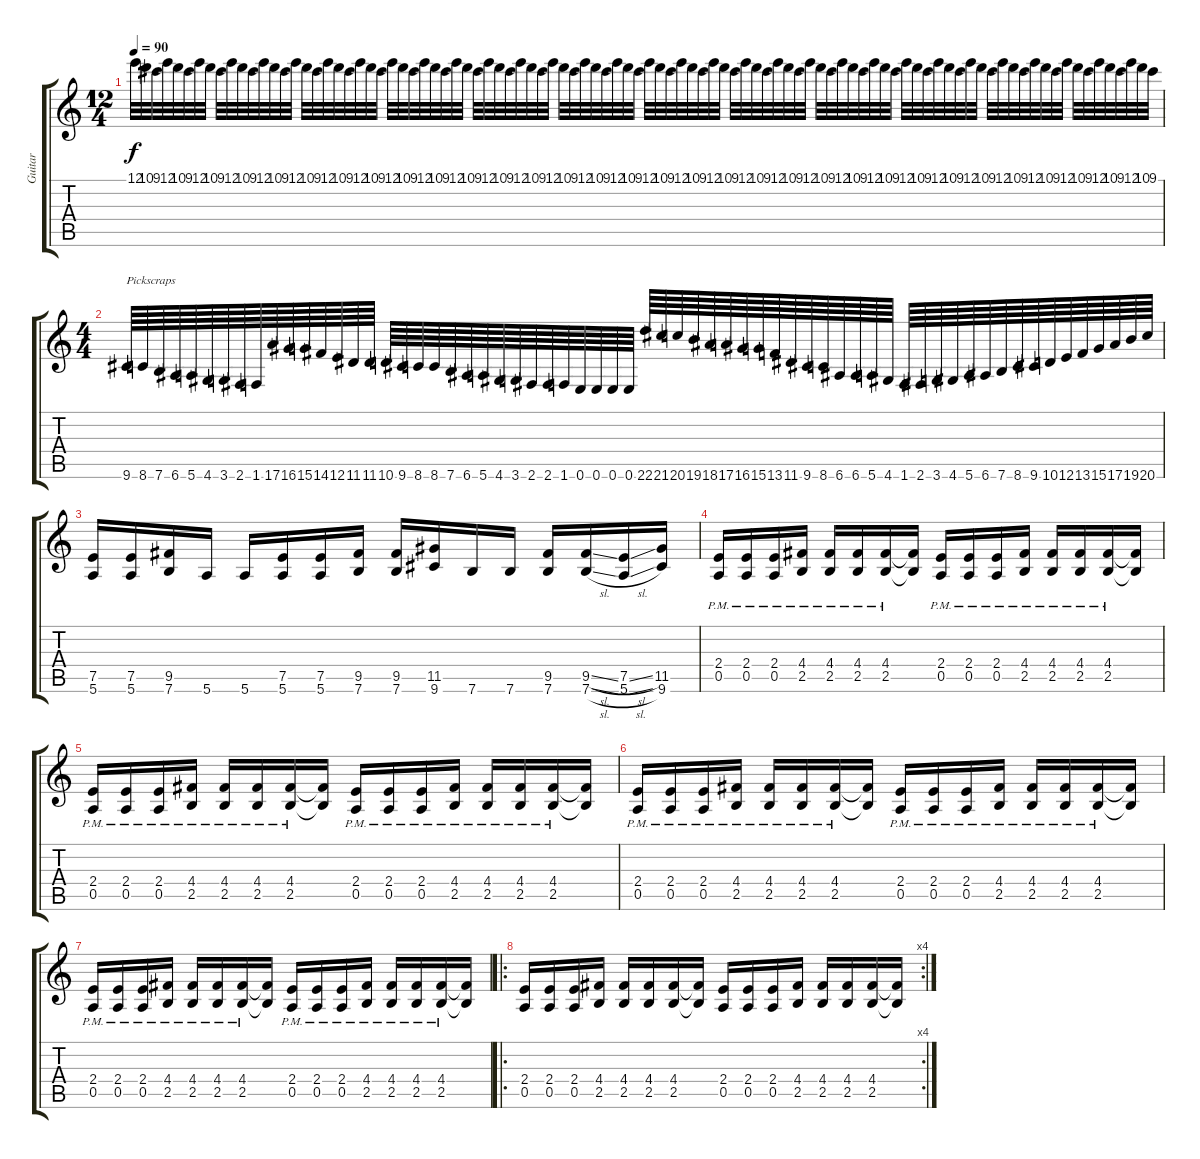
\track ("Guitar" "Guitar") {instrument distortionguitar}
\staff {score tabs}
\tuning (E4 B3 G3 D3 A2 E2) {hide}
\ts (12 4)
\tempo 90
\clef g2
\ks c
12.1.32{dy f} 10.1.32 9.1.32 12.1.32 10.1.32 9.1.32 12.1.32 10.1.32 9.1.32 12.1.32 10.1.32 9.1.32 12.1.32 10.1.32 9.1.32 12.1.32 10.1.32 9.1.32 12.1.32 10.1.32 9.1.32 12.1.32 10.1.32 9.1.32 12.1.32 10.1.32 9.1.32 12.1.32 10.1.32 9.1.32 12.1.32 10.1.32 9.1.32 12.1.32 10.1.32 9.1.32 12.1.32 10.1.32 9.1.32 12.1.32 10.1.32 9.1.32 12.1.32 10.1.32 9.1.32 12.1.32 10.1.32 9.1.32 12.1.32 10.1.32 9.1.32 12.1.32 10.1.32 9.1.32 12.1.32 10.1.32 9.1.32 12.1.32 10.1.32 9.1.32 12.1.32 10.1.32 9.1.32 12.1.32 10.1.32 9.1.32 12.1.32 10.1.32 9.1.32 12.1.32 10.1.32 9.1.32 12.1.32 10.1.32 9.1.32 12.1.32 10.1.32 9.1.32 12.1.32 10.1.32 9.1.32 12.1.32 10.1.32 9.1.32 12.1.32 10.1.32 9.1.32 12.1.32 10.1.32 9.1.32 12.1.32 10.1.32 9.1.32 12.1.32 10.1.32 9.1.32 |
\ts (4 4)
9.6.64{txt "Pickscraps"} 8.6.64 7.6.64 6.6.64 5.6.64 4.6.64 3.6.64 2.6.64 1.6.64 17.6.64 16.6.64 15.6.64 14.6.64 12.6.64 11.6.64 11.6.64 10.6.64 9.6.64 8.6.64 8.6.64 7.6.64 6.6.64 5.6.64 4.6.64 3.6.64 2.6.64 2.6.64 1.6.64 0.6.64 0.6.64 0.6.64 0.6.64 22.6.64 21.6.64 20.6.64 19.6.64 18.6.64 17.6.64 16.6.64 15.6.64 13.6.64 11.6.64 9.6.64 8.6.64 6.6.64 6.6.64 5.6.64 4.6.64 1.6.64 2.6.64 3.6.64 4.6.64 5.6.64 6.6.64 7.6.64 8.6.64 9.6.64 10.6.64 12.6.64 13.6.64 15.6.64 17.6.64 19.6.64 20.6.64 |
(7.5 5.6).16 (7.5 5.6).16 (9.5 7.6).16 5.6.16 5.6.16 (7.5 5.6).16 (7.5 5.6).16 (9.5 7.6).16 (9.5 7.6).16 (11.5 9.6).16 7.6.16 7.6.16 (9.5 7.6).16 (9.5{sl} 7.6{sl}).16 (7.5{sl} 5.6{sl}).16 (11.5 9.6).16 |
(2.4{pm} 0.5{pm}).16 (2.4{pm} 0.5{pm}).16 (2.4{pm} 0.5{pm}).16 (4.4{pm} 2.5{pm}).16 (4.4{pm} 2.5{pm}).16 (4.4{pm} 2.5{pm}).16 (4.4{pm} 2.5{pm}).16 (4.4{t} 2.5{t}).16 (2.4{pm} 0.5{pm}).16 (2.4{pm} 0.5{pm}).16 (2.4{pm} 0.5{pm}).16 (4.4{pm} 2.5{pm}).16 (4.4{pm} 2.5{pm}).16 (4.4{pm} 2.5{pm}).16 (4.4{pm} 2.5{pm}).16 (4.4{t} 2.5{t}).16 |
(2.4{pm} 0.5{pm}).16 (2.4{pm} 0.5{pm}).16 (2.4{pm} 0.5{pm}).16 (4.4{pm} 2.5{pm}).16 (4.4{pm} 2.5{pm}).16 (4.4{pm} 2.5{pm}).16 (4.4{pm} 2.5{pm}).16 (4.4{t} 2.5{t}).16 (2.4{pm} 0.5{pm}).16 (2.4{pm} 0.5{pm}).16 (2.4{pm} 0.5{pm}).16 (4.4{pm} 2.5{pm}).16 (4.4{pm} 2.5{pm}).16 (4.4{pm} 2.5{pm}).16 (4.4{pm} 2.5{pm}).16 (4.4{t} 2.5{t}).16 |
(2.4{pm} 0.5{pm}).16 (2.4{pm} 0.5{pm}).16 (2.4{pm} 0.5{pm}).16 (4.4{pm} 2.5{pm}).16 (4.4{pm} 2.5{pm}).16 (4.4{pm} 2.5{pm}).16 (4.4{pm} 2.5{pm}).16 (4.4{t} 2.5{t}).16 (2.4{pm} 0.5{pm}).16 (2.4{pm} 0.5{pm}).16 (2.4{pm} 0.5{pm}).16 (4.4{pm} 2.5{pm}).16 (4.4{pm} 2.5{pm}).16 (4.4{pm} 2.5{pm}).16 (4.4{pm} 2.5{pm}).16 (4.4{t} 2.5{t}).16 |
(2.4{pm} 0.5{pm}).16 (2.4{pm} 0.5{pm}).16 (2.4{pm} 0.5{pm}).16 (4.4{pm} 2.5{pm}).16 (4.4{pm} 2.5{pm}).16 (4.4{pm} 2.5{pm}).16 (4.4{pm} 2.5{pm}).16 (4.4{t} 2.5{t}).16 (2.4{pm} 0.5{pm}).16 (2.4{pm} 0.5{pm}).16 (2.4{pm} 0.5{pm}).16 (4.4{pm} 2.5{pm}).16 (4.4{pm} 2.5{pm}).16 (4.4{pm} 2.5{pm}).16 (4.4{pm} 2.5{pm}).16 (4.4{t} 2.5{t}).16 |
\ro
\rc 4
(2.4 0.5).16 (2.4 0.5).16 (2.4 0.5).16 (4.4 2.5).16 (4.4 2.5).16 (4.4 2.5).16 (4.4 2.5).16 (4.4{t} 2.5{t}).16 (2.4 0.5).16 (2.4 0.5).16 (2.4 0.5).16 (4.4 2.5).16 (4.4 2.5).16 (4.4 2.5).16 (4.4 2.5).16 (4.4{t} 2.5{t}).16
